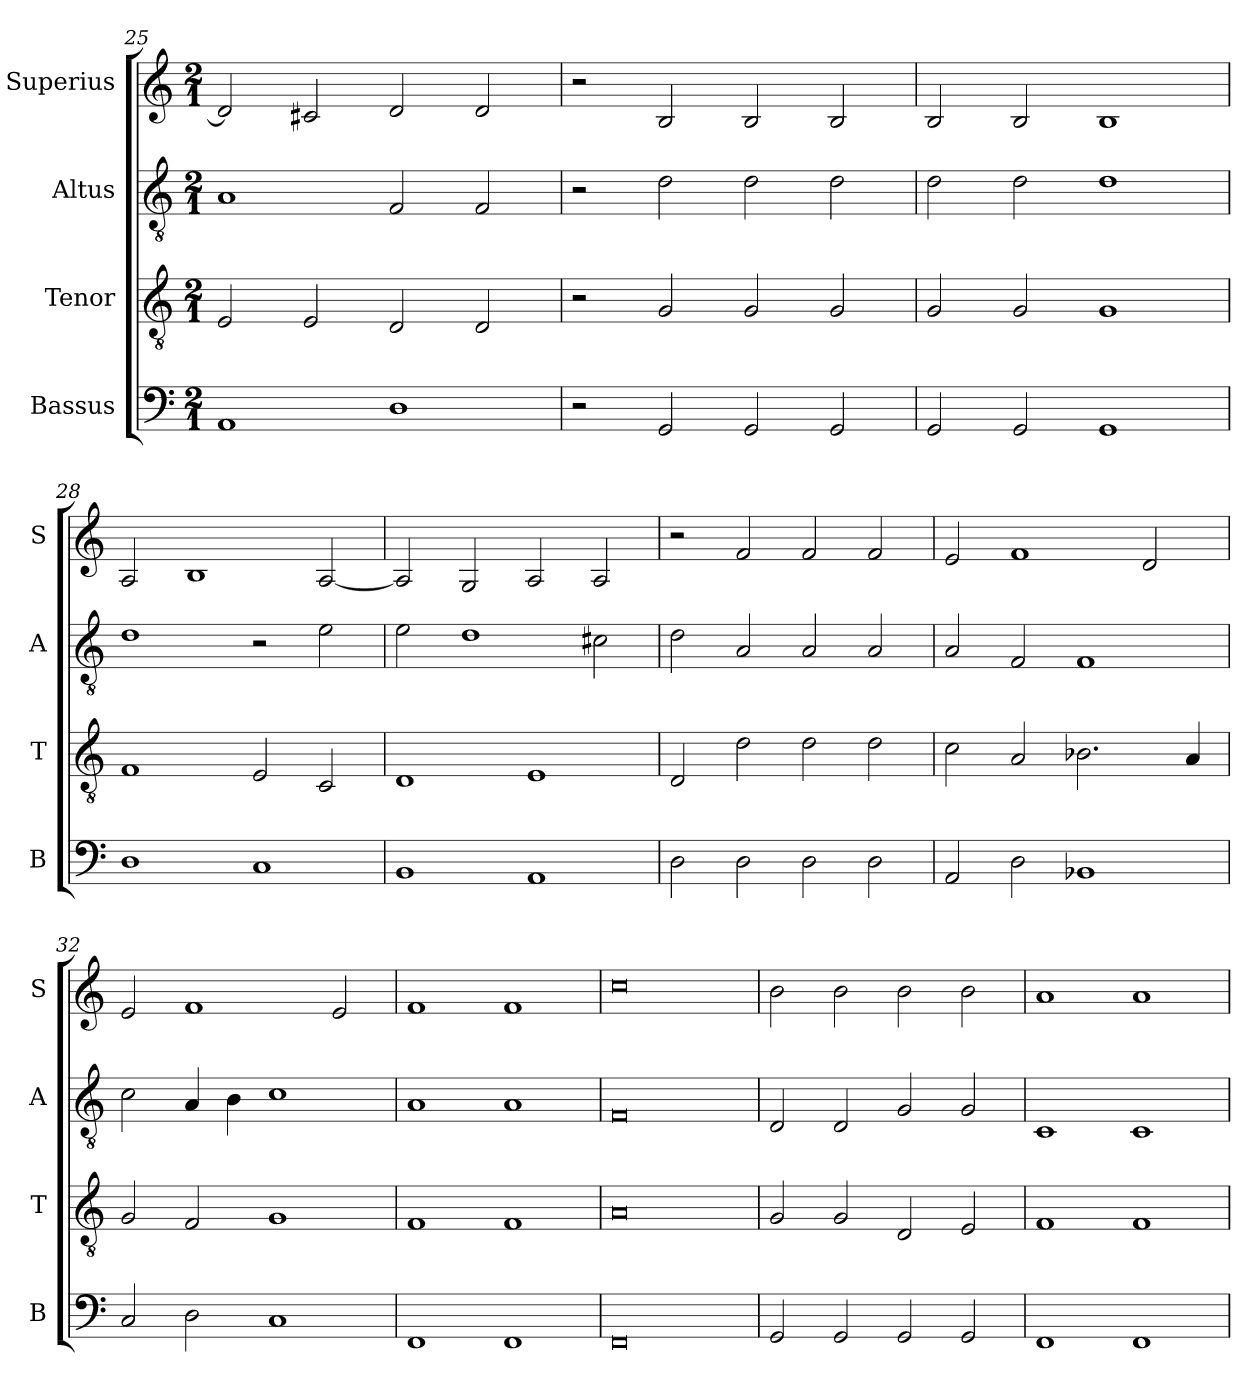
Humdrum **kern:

**kern	**kern	**kern	**kern
*part4	*part3	*part2	*part1
*staff4	*staff3	*staff2	*staff1
*I"Bassus	*I"Tenor	*I"Altus	*I"Superius
*I'B	*I'T	*I'A	*I'S
*clefF4	*clefGv2	*clefGv2	*clefG2
*k[]	*k[]	*k[]	*k[]
*C:	*C:	*C:	*C:
*M2/1	*M2/1	*M2/1	*M2/1
=25	=25	=25	=25
1AA	2E	1A	2d]
.	2E	.	2c#X
1D	2D	2F	2d
.	2D	2F	2d
=26	=26	=26	=26
2r	2r	2r	2r
2GG	2G	2d	2B
2GG	2G	2d	2B
2GG	2G	2d	2B
=27	=27	=27	=27
2GG	2G	2d	2B
2GG	2G	2d	2B
1GG	1G	1d	1B
=28	=28	=28	=28
1D	1F	1d	2A
.	.	.	1B
1C	2E	2r	.
.	2C	2e	[2A
=29	=29	=29	=29
1BB	1D	2e	2A]
.	.	1d	2G
1AA	1E	.	2A
.	.	2c#X	2A
=30	=30	=30	=30
2D	2D	2d	2r
2D	2d	2A	2f
2D	2d	2A	2f
2D	2d	2A	2f
=31	=31	=31	=31
2AA	2c	2A	2e
2D	2A	2F	1f
1BB-X	2.B-X	1F	.
.	.	.	2d
.	4A	.	.
=32	=32	=32	=32
2C	2G	2c	2e
2D	2F	4A	1f
.	.	4B	.
1C	1G	1c	.
.	.	.	2e
=33	=33	=33	=33
1FF	1F	1A	1f
1FF	1F	1A	1f
=34	=34	=34	=34
0FF	0A	0F	0cc
=35	=35	=35	=35
2GG	2G	2D	2b
2GG	2G	2D	2b
2GG	2D	2G	2b
2GG	2E	2G	2b
=36	=36	=36	=36
1FF	1F	1C	1a
1FF	1F	1C	1a
=	=	=	=
*-	*-	*-	*-
